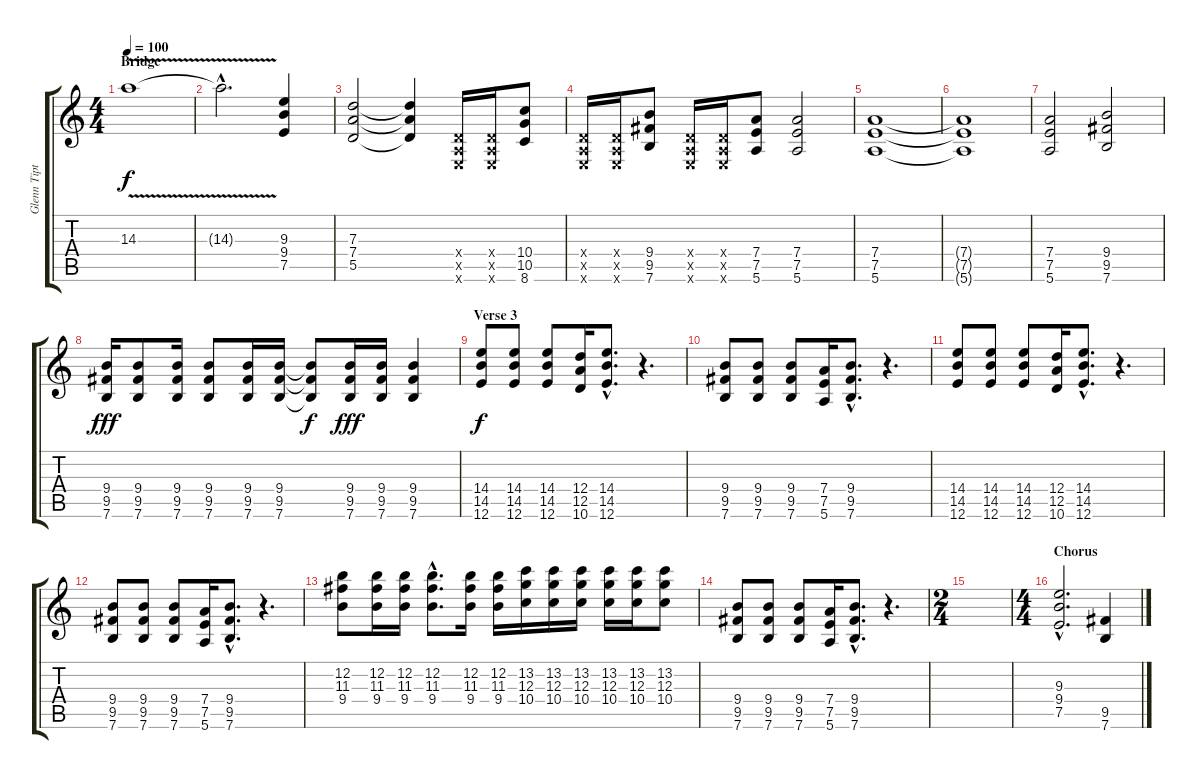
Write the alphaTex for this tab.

\track ("Glenn Tipton" "Glenn Tipt") {instrument distortionguitar}
\staff {score tabs}
\tuning (E4 B3 G3 D3 A2 E2) {hide}
\ts (4 4)
\section ("" "Bridge")
\tempo 100
\clef g2
\ks c
14.3{v}.1{dy f} |
14.3{hac t}.2{d} (9.3 9.4 7.5).4 |
(7.3 7.4 5.5).2 (7.3{t} 7.4{t} 5.5{t}).4 (0.4{x} 0.5{x} 0.6{x}).16 (0.4{x} 0.5{x} 0.6{x}).16 (10.4 10.5 8.6).8 |
(0.4{x} 0.5{x} 0.6{x}).16 (0.4{x} 0.5{x} 0.6{x}).16 (9.4 9.5 7.6).8 (0.4{x} 0.5{x} 0.6{x}).16 (0.4{x} 0.5{x} 0.6{x}).16 (7.4 7.5 5.6).8 (7.4 7.5 5.6).2 |
(7.4 7.5 5.6).1 |
(7.4{t} 7.5{t} 5.6{t}).1 |
(7.4 7.5 5.6).2 (9.4 9.5 7.6).2 |
(9.4 9.5 7.6).16{dy fff} (9.4 9.5 7.6).8 (9.4 9.5 7.6).16 (9.4 9.5 7.6).8 (9.4 9.5 7.6).16 (9.4 9.5 7.6).16 (9.4{t} 9.5{t} 7.6{t}).8{dy f} (9.4 9.5 7.6).16{dy fff} (9.4 9.5 7.6).16 (9.4 9.5 7.6).4 |
\section ("" "Verse 3")
(14.4 14.5 12.6).8{dy f} (14.4 14.5 12.6).8 (14.4 14.5 12.6).8 (12.4 12.5 10.6).16 (14.4{hac} 14.5{hac} 12.6{hac}).8{d} r.4{d} |
(9.4 9.5 7.6).8 (9.4 9.5 7.6).8 (9.4 9.5 7.6).8 (7.4 7.5 5.6).16 (9.4{hac} 9.5{hac} 7.6{hac}).8{d} r.4{d} |
(14.4 14.5 12.6).8 (14.4 14.5 12.6).8 (14.4 14.5 12.6).8 (12.4 12.5 10.6).16 (14.4{hac} 14.5{hac} 12.6{hac}).8{d} r.4{d} |
(9.4 9.5 7.6).8 (9.4 9.5 7.6).8 (9.4 9.5 7.6).8 (7.4 7.5 5.6).16 (9.4{hac} 9.5{hac} 7.6{hac}).8{d} r.4{d} |
(12.2 11.3 9.4).8 (12.2 11.3 9.4).16 (12.2 11.3 9.4).16 (12.2{hac} 11.3{hac} 9.4{hac}).8{d} (12.2 11.3 9.4).16 (12.2 11.3 9.4).16 (13.2 12.3 10.4).16 (13.2 12.3 10.4).16 (13.2 12.3 10.4).16 (13.2 12.3 10.4).16 (13.2 12.3 10.4).16 (13.2 12.3 10.4).8 |
(9.4 9.5 7.6).8 (9.4 9.5 7.6).8 (9.4 9.5 7.6).8 (7.4 7.5 5.6).16 (9.4{hac} 9.5{hac} 7.6{hac}).8{d} r.4{d} |
\ts (2 4)
|
\ts (4 4)
\section ("" "Chorus ")
(9.3{hac} 9.4{hac} 7.5{hac}).2{d} (9.5 7.6).4
